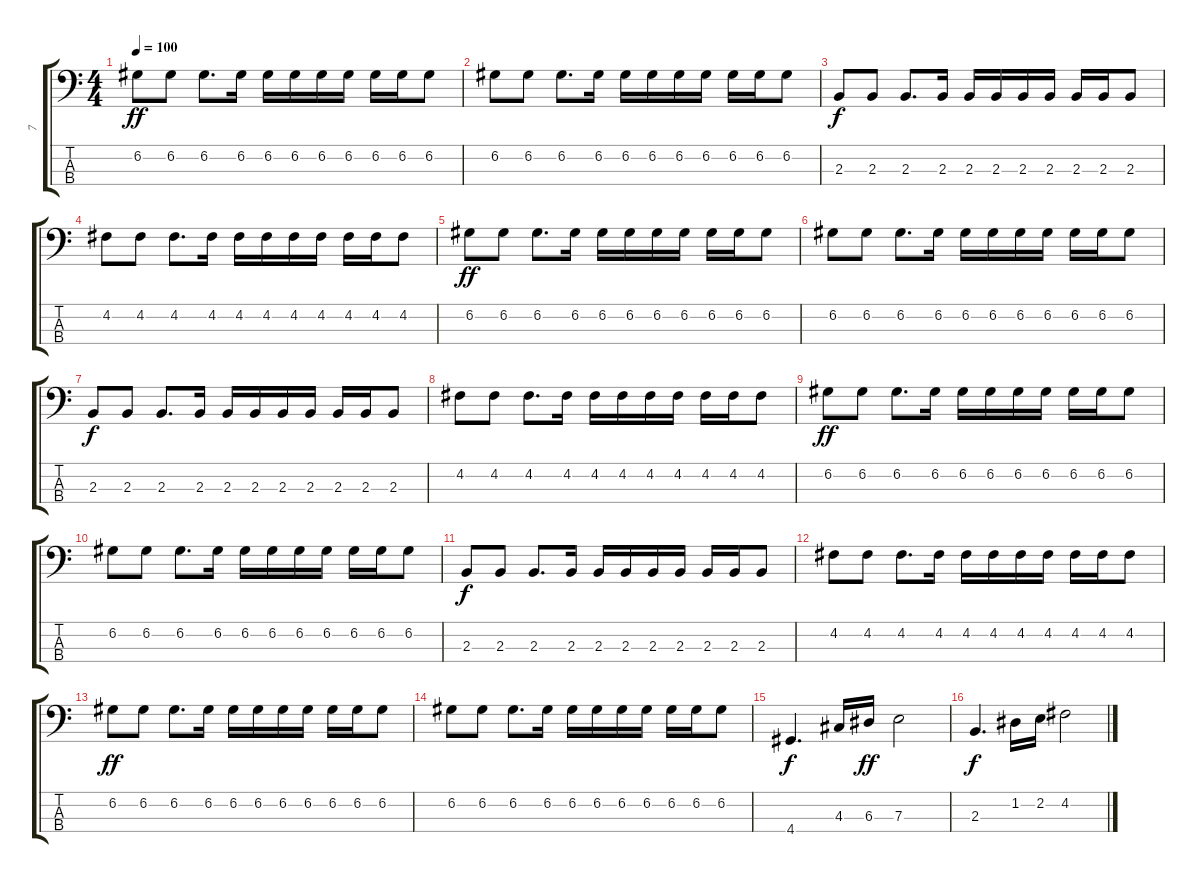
\track ("7" "7") {instrument electricbassfinger}
\staff {score tabs}
\tuning (G2 D2 A1 E1) {hide}
\ts (4 4)
\tempo 100
\clef f4
\ks c
6.2.8{dy ff} 6.2.8 6.2.8{d} 6.2.16 6.2.16 6.2.16 6.2.16 6.2.16 6.2.16 6.2.16 6.2.8 |
6.2.8 6.2.8 6.2.8{d} 6.2.16 6.2.16 6.2.16 6.2.16 6.2.16 6.2.16 6.2.16 6.2.8 |
2.3.8{dy f} 2.3.8 2.3.8{d} 2.3.16 2.3.16 2.3.16 2.3.16 2.3.16 2.3.16 2.3.16 2.3.8 |
4.2.8 4.2.8 4.2.8{d} 4.2.16 4.2.16 4.2.16 4.2.16 4.2.16 4.2.16 4.2.16 4.2.8 |
6.2.8{dy ff} 6.2.8 6.2.8{d} 6.2.16 6.2.16 6.2.16 6.2.16 6.2.16 6.2.16 6.2.16 6.2.8 |
6.2.8 6.2.8 6.2.8{d} 6.2.16 6.2.16 6.2.16 6.2.16 6.2.16 6.2.16 6.2.16 6.2.8 |
2.3.8{dy f} 2.3.8 2.3.8{d} 2.3.16 2.3.16 2.3.16 2.3.16 2.3.16 2.3.16 2.3.16 2.3.8 |
4.2.8 4.2.8 4.2.8{d} 4.2.16 4.2.16 4.2.16 4.2.16 4.2.16 4.2.16 4.2.16 4.2.8 |
6.2.8{dy ff} 6.2.8 6.2.8{d} 6.2.16 6.2.16 6.2.16 6.2.16 6.2.16 6.2.16 6.2.16 6.2.8 |
6.2.8 6.2.8 6.2.8{d} 6.2.16 6.2.16 6.2.16 6.2.16 6.2.16 6.2.16 6.2.16 6.2.8 |
2.3.8{dy f} 2.3.8 2.3.8{d} 2.3.16 2.3.16 2.3.16 2.3.16 2.3.16 2.3.16 2.3.16 2.3.8 |
4.2.8 4.2.8 4.2.8{d} 4.2.16 4.2.16 4.2.16 4.2.16 4.2.16 4.2.16 4.2.16 4.2.8 |
6.2.8{dy ff} 6.2.8 6.2.8{d} 6.2.16 6.2.16 6.2.16 6.2.16 6.2.16 6.2.16 6.2.16 6.2.8 |
6.2.8 6.2.8 6.2.8{d} 6.2.16 6.2.16 6.2.16 6.2.16 6.2.16 6.2.16 6.2.16 6.2.8 |
4.4.4{d dy f} 4.3.16 6.3.16{dy ff} 7.3.2 |
2.3.4{d dy f} 1.2.16 2.2.16 4.2.2
